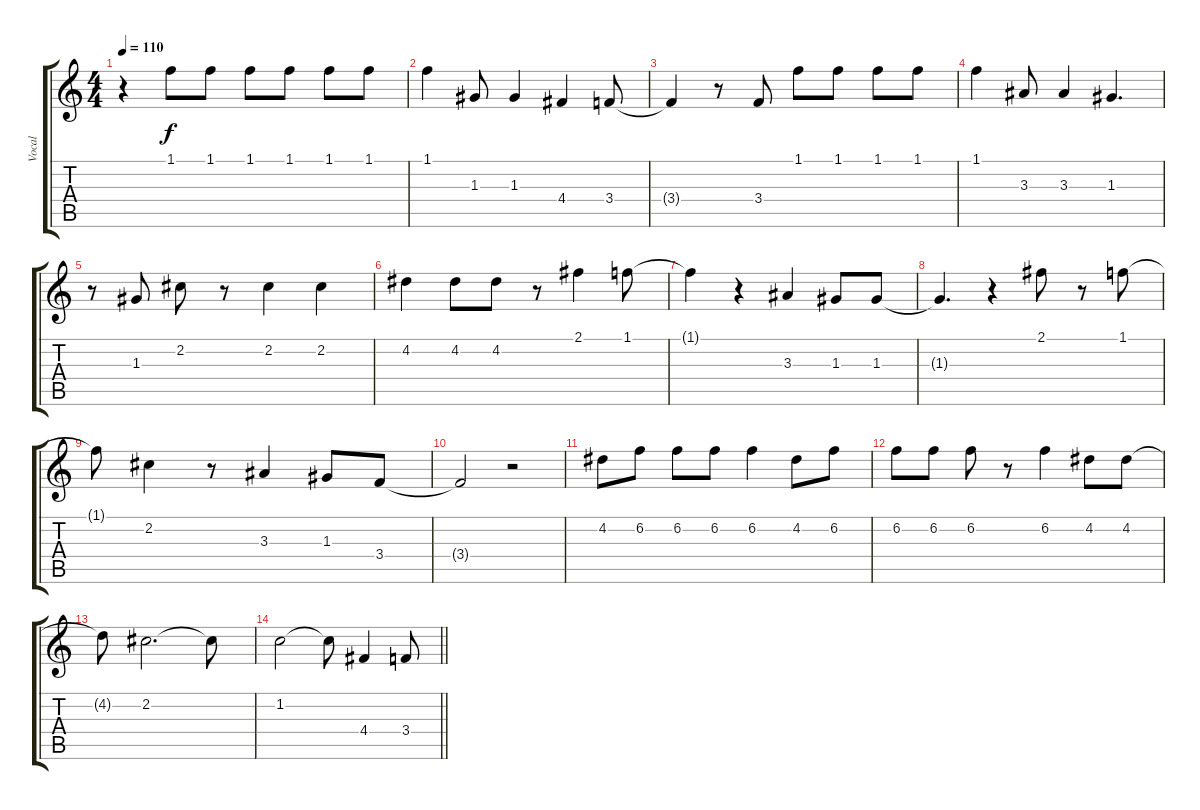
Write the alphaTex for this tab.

\track ("Vocal" "Vocal") {instrument guitarharmonics}
\staff {score tabs}
\tuning (E4 B3 G3 D3 A2 E2) {hide}
\ts (4 4)
\tempo 110
\clef g2
\ks c
r.4{dy f} 1.1.8 1.1.8 1.1.8 1.1.8 1.1.8 1.1.8 |
1.1.4 1.3.8 1.3.4 4.4.4 3.4.8 |
3.4{t}.4 r.8 3.4.8 1.1.8 1.1.8 1.1.8 1.1.8 |
1.1.4 3.3.8 3.3.4 1.3.4{d} |
r.8 1.3.8 2.2.8 r.8 2.2.4 2.2.4 |
4.2.4 4.2.8 4.2.8 r.8 2.1.4 1.1.8 |
1.1{t}.4 r.4 3.3.4 1.3.8 1.3.8 |
1.3{t}.4{d} r.4 2.1.8 r.8 1.1.8 |
1.1{t}.8 2.2.4 r.8 3.3.4 1.3.8 3.4.8 |
3.4{t}.2 r.2 |
4.2.8 6.2.8 6.2.8 6.2.8 6.2.4 4.2.8 6.2.8 |
6.2.8 6.2.8 6.2.8 r.8 6.2.4 4.2.8 4.2.8 |
4.2{t}.8 2.2.2{d} 2.2{t}.8 |
\barLineRight lightlight
1.2.2 1.2{t}.8 4.4.4 3.4.8
